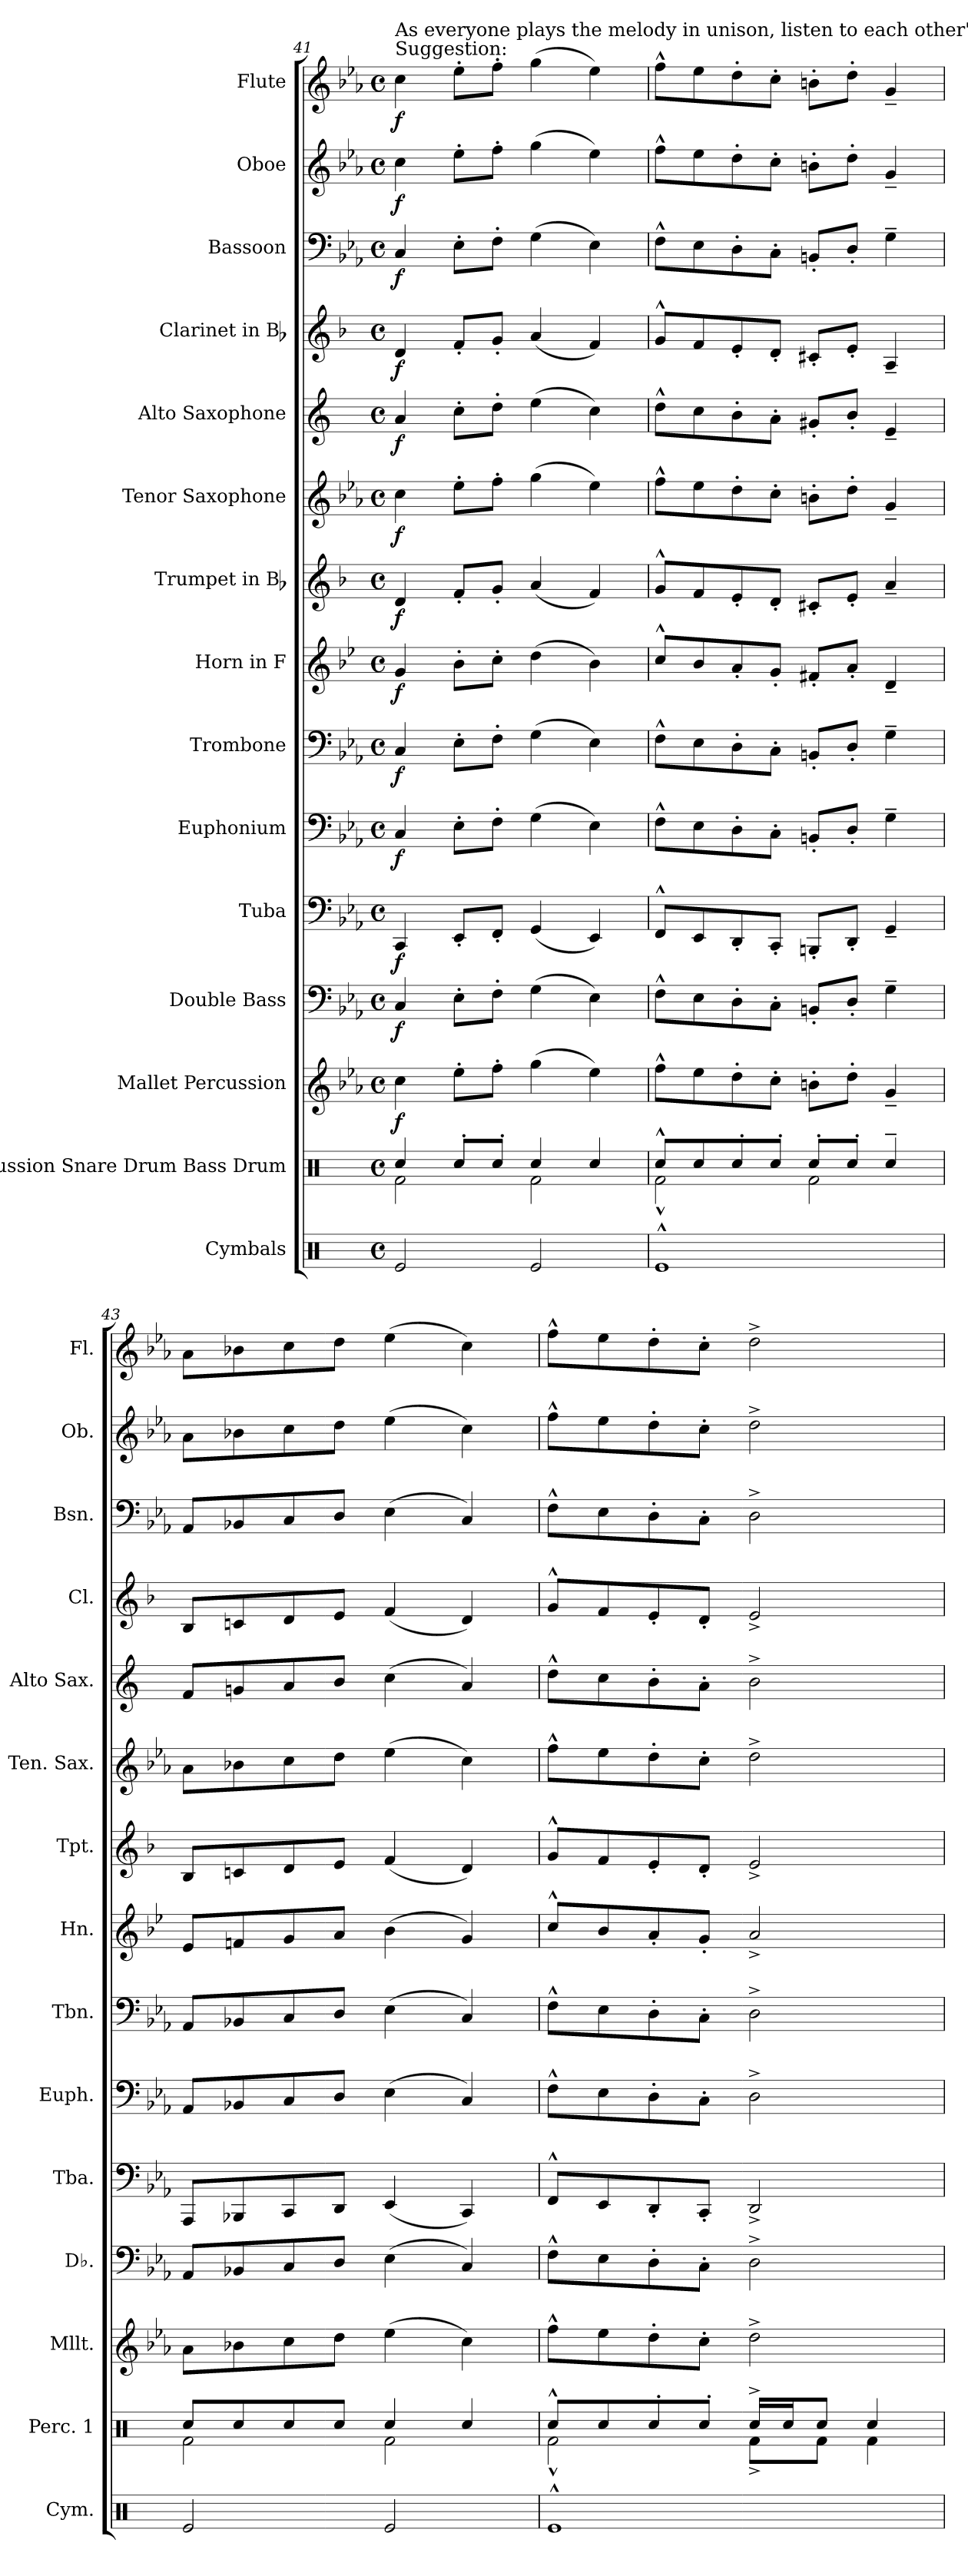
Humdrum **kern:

**kern	**kern	**kern	**dynam	**kern	**dynam	**kern	**dynam	**kern	**dynam	**kern	**dynam	**kern	**dynam	**kern	**dynam	**kern	**dynam	**kern	**dynam	**kern	**dynam	**kern	**dynam	**kern	**dynam	**kern	**dynam
*part15	*part14	*part13	*part13	*part12	*part12	*part11	*part11	*part10	*part10	*part9	*part9	*part8	*part8	*part7	*part7	*part6	*part6	*part5	*part5	*part4	*part4	*part3	*part3	*part2	*part2	*part1	*part1
*staff15	*staff14	*staff13	*staff13	*staff12	*staff12	*staff11	*staff11	*staff10	*staff10	*staff9	*staff9	*staff8	*staff8	*staff7	*staff7	*staff6	*staff6	*staff5	*staff5	*staff4	*staff4	*staff3	*staff3	*staff2	*staff2	*staff1	*staff1
*I"Cymbals	*I"Percussion Snare Drum Bass Drum	*I"Mallet Percussion	*	*I"Double Bass	*	*I"Tuba	*	*I"Euphonium	*	*I"Trombone	*	*I"Horn in F	*	*I"Trumpet in Bb	*	*I"Tenor Saxophone	*	*I"Alto Saxophone	*	*I"Clarinet in Bb	*	*I"Bassoon	*	*I"Oboe	*	*I"Flute	*
*I'Cym.	*I'Perc. 1	*I'Mllt.	*	*I'Db.	*	*I'Tba.	*	*I'Euph.	*	*I'Tbn.	*	*I'Hn.	*	*I'Tpt.	*	*I'Ten. Sax.	*	*I'Alto Sax.	*	*I'Cl.	*	*I'Bsn.	*	*I'Ob.	*	*I'Fl.	*
!!LO:PB:g=z
*clefX	*clefX	*clefG2	*	*clefF4	*	*clefF4	*	*clefF4	*	*clefF4	*	*clefG2	*	*clefG2	*	*clefG2	*	*clefG2	*	*clefG2	*	*clefF4	*	*clefG2	*	*clefG2	*
*	*	*ITrd-14c-24	*	*ITrd7c12	*	*	*	*	*	*	*	*ITrd4c7	*	*ITrd1c2	*	*ITrd8c14	*	*ITrd5c9	*	*ITrd1c2	*	*	*	*	*	*	*
*k[]	*k[]	*k[b-e-a-]	*	*k[b-e-a-]	*	*k[b-e-a-]	*	*k[b-e-a-]	*	*k[b-e-a-]	*	*k[b-e-a-]	*	*k[b-e-a-]	*	*k[b-e-a-]	*	*k[b-e-a-]	*	*k[b-e-a-]	*	*k[b-e-a-]	*	*k[b-e-a-]	*	*k[b-e-a-]	*
*C:	*C:	*c:	*	*c:	*	*c:	*	*c:	*	*c:	*	*c:	*	*c:	*	*c:	*	*c:	*	*c:	*	*c:	*	*c:	*	*c:	*
*M4/4	*M4/4	*M4/4	*	*M4/4	*	*M4/4	*	*M4/4	*	*M4/4	*	*M4/4	*	*M4/4	*	*M4/4	*	*M4/4	*	*M4/4	*	*M4/4	*	*M4/4	*	*M4/4	*
*met(c)	*met(c)	*met(c)	*	*met(c)	*	*met(c)	*	*met(c)	*	*met(c)	*	*met(c)	*	*met(c)	*	*met(c)	*	*met(c)	*	*met(c)	*	*met(c)	*	*met(c)	*	*met(c)	*
*MM80	*MM80	*MM80	*	*MM80	*	*MM80	*	*MM80	*	*MM80	*	*MM80	*	*MM80	*	*MM80	*	*MM80	*	*MM80	*	*MM80	*	*MM80	*	*MM80	*
=41	=41	=41	=41	=41	=41	=41	=41	=41	=41	=41	=41	=41	=41	=41	=41	=41	=41	=41	=41	=41	=41	=41	=41	=41	=41	=41	=41
*	*^	*	*	*	*	*	*	*	*	*	*	*	*	*	*	*	*	*	*	*	*	*	*	*	*	*	*
!	!	!	!	!	!	!	!	!	!	!	!	!	!	!	!	!	!	!	!	!	!	!	!	!	!	!	!LO:TX:a:t=Suggestion&colon;	!
!	!	!	!	!	!	!	!	!	!	!	!	!	!	!	!	!	!	!	!	!	!	!	!	!	!	!	!LO:TX:t=As everyone plays the melody in unison, listen to each other's phrasing, articulation and length of note.	!
2Rei/	4Rcci/	2Rfi\	4cccci\	f	4CCi/	f	4CCi/	f	4Ci/	f	4Ci/	f	4ci/	f	4ci/	f	4ci\	f	4ci/	f	4ci/	f	4Ci/	f	4cci\	f	4cci\	f
.	8Rcc'i/L	.	8eeee-'i\L	.	8EE-'i\L	.	8EE-'i/L	.	8E-'i\L	.	8E-'i\L	.	8e-'i\L	.	8e-'i/L	.	8e-'i\L	.	8e-'i\L	.	8e-'i/L	.	8E-'i\L	.	8ee-'i\L	.	8ee-'i\L	.
.	8Rcc'i/J	.	8ffff'i\J	.	8FF'i\J	.	8FF'i/J	.	8F'i\J	.	8F'i\J	.	8f'i\J	.	8f'i/J	.	8f'i\J	.	8f'i\J	.	8f'i/J	.	8F'i\J	.	8ff'i\J	.	8ff'i\J	.
2Rei/	4Rcci/	2Rfi\	(4ggggi\	.	(4GGi\	.	(4GGi/	.	(4Gi\	.	(4Gi\	.	(4gi\	.	(4gi/	.	(4gi\	.	(4gi\	.	(4gi/	.	(4Gi\	.	(4ggi\	.	(4ggi\	.
.	4Rcci/	.	4eeee-i\)	.	4EE-i\)	.	4EE-i/)	.	4E-i\)	.	4E-i\)	.	4e-i\)	.	4e-i/)	.	4e-i\)	.	4e-i\)	.	4e-i/)	.	4E-i\)	.	4ee-i\)	.	4ee-i\)	.
=42	=42	=42	=42	=42	=42	=42	=42	=42	=42	=42	=42	=42	=42	=42	=42	=42	=42	=42	=42	=42	=42	=42	=42	=42	=42	=42	=42	=42
1Re^^i	8Rcc^^i/L	2Rf^^i\	8ffff^^i\L	.	8FF^^i\L	.	8FF^^i/L	.	8F^^i\L	.	8F^^i\L	.	8f^^i/L	.	8f^^i/L	.	8f^^i\L	.	8f^^i\L	.	8f^^i/L	.	8F^^i\L	.	8ff^^i\L	.	8ff^^i\L	.
.	8Rcci/	.	8eeee-i\	.	8EE-i\	.	8EE-i/	.	8E-i\	.	8E-i\	.	8e-i/	.	8e-i/	.	8e-i\	.	8e-i\	.	8e-i/	.	8E-i\	.	8ee-i\	.	8ee-i\	.
.	8Rcc'i/	.	8dddd'i\	.	8DD'i\	.	8DD'i/	.	8D'i\	.	8D'i\	.	8d'i/	.	8d'i/	.	8d'i\	.	8d'i\	.	8d'i/	.	8D'i\	.	8dd'i\	.	8dd'i\	.
.	8Rcc'i/J	.	8cccc'i\J	.	8CC'i\J	.	8CC'i/J	.	8C'i\J	.	8C'i\J	.	8c'i/J	.	8c'i/J	.	8c'i\J	.	8c'i\J	.	8c'i/J	.	8C'i\J	.	8cc'i\J	.	8cc'i\J	.
.	8Rcc'i/L	2Rfi\	8bbbn'i\L	.	8BBBn'i/L	.	8BBBn'i/L	.	8BBn'i/L	.	8BBn'i/L	.	8Bn'i/L	.	8Bn'i/L	.	8Bn'i\L	.	8Bn'i/L	.	8Bn'i/L	.	8BBn'i/L	.	8bn'i\L	.	8bn'i\L	.
.	8Rcc'i/J	.	8dddd'i\J	.	8DD'i/J	.	8DD'i/J	.	8D'i/J	.	8D'i/J	.	8d'i/J	.	8d'i/J	.	8d'i\J	.	8d'i/J	.	8d'i/J	.	8D'i/J	.	8dd'i\J	.	8dd'i\J	.
.	4Rcc~i/	.	4ggg~i/	.	4GG~i\	.	4GG~i/	.	4G~i\	.	4G~i\	.	4G~i/	.	4g~i/	.	4G~i/	.	4G~i/	.	4G~i/	.	4G~i\	.	4g~i/	.	4g~i/	.
=43	=43	=43	=43	=43	=43	=43	=43	=43	=43	=43	=43	=43	=43	=43	=43	=43	=43	=43	=43	=43	=43	=43	=43	=43	=43	=43	=43	=43
2Rei/	8Rcci/L	2Rfi\	8aaa-i\L	.	8AAA-i/L	.	8AAA-i/L	.	8AA-i/L	.	8AA-i/L	.	8A-i/L	.	8A-i/L	.	8A-i\L	.	8A-i/L	.	8A-i/L	.	8AA-i/L	.	8a-i\L	.	8a-i\L	.
.	8Rcci/	.	8bbb-Xi\	.	8BBB-Xi/	.	8BBB-Xi/	.	8BB-Xi/	.	8BB-Xi/	.	8B-Xi/	.	8B-Xi/	.	8B-Xi\	.	8B-Xi/	.	8B-Xi/	.	8BB-Xi/	.	8b-Xi\	.	8b-Xi\	.
.	8Rcci/	.	8cccci\	.	8CCi/	.	8CCi/	.	8Ci/	.	8Ci/	.	8ci/	.	8ci/	.	8ci\	.	8ci/	.	8ci/	.	8Ci/	.	8cci\	.	8cci\	.
.	8Rcci/J	.	8ddddi\J	.	8DDi/J	.	8DDi/J	.	8Di/J	.	8Di/J	.	8di/J	.	8di/J	.	8di\J	.	8di/J	.	8di/J	.	8Di/J	.	8ddi\J	.	8ddi\J	.
2Rei/	4Rcci/	2Rfi\	(4eeee-i\	.	(4EE-i\	.	(4EE-i/	.	(4E-i\	.	(4E-i\	.	(4e-i\	.	(4e-i/	.	(4e-i\	.	(4e-i\	.	(4e-i/	.	(4E-i\	.	(4ee-i\	.	(4ee-i\	.
.	4Rcci/	.	4cccci\)	.	4CCi/)	.	4CCi/)	.	4Ci/)	.	4Ci/)	.	4ci/)	.	4ci/)	.	4ci\)	.	4ci/)	.	4ci/)	.	4Ci/)	.	4cci\)	.	4cci\)	.
=44	=44	=44	=44	=44	=44	=44	=44	=44	=44	=44	=44	=44	=44	=44	=44	=44	=44	=44	=44	=44	=44	=44	=44	=44	=44	=44	=44	=44
1Re^^i	8Rcc^^i/L	2Rf^^i\	8ffff^^i\L	.	8FF^^i\L	.	8FF^^i/L	.	8F^^i\L	.	8F^^i\L	.	8f^^i/L	.	8f^^i/L	.	8f^^i\L	.	8f^^i\L	.	8f^^i/L	.	8F^^i\L	.	8ff^^i\L	.	8ff^^i\L	.
.	8Rcci/	.	8eeee-i\	.	8EE-i\	.	8EE-i/	.	8E-i\	.	8E-i\	.	8e-i/	.	8e-i/	.	8e-i\	.	8e-i\	.	8e-i/	.	8E-i\	.	8ee-i\	.	8ee-i\	.
.	8Rcc'i/	.	8dddd'i\	.	8DD'i\	.	8DD'i/	.	8D'i\	.	8D'i\	.	8d'i/	.	8d'i/	.	8d'i\	.	8d'i\	.	8d'i/	.	8D'i\	.	8dd'i\	.	8dd'i\	.
.	8Rcc'i/J	.	8cccc'i\J	.	8CC'i\J	.	8CC'i/J	.	8C'i\J	.	8C'i\J	.	8c'i/J	.	8c'i/J	.	8c'i\J	.	8c'i\J	.	8c'i/J	.	8C'i\J	.	8cc'i\J	.	8cc'i\J	.
.	16Rcc^i/LL	8Rf^i\L	2dddd^i\	.	2DD^i\	.	2DD^i/	.	2D^i\	.	2D^i\	.	2d^i/	.	2d^i/	.	2d^i\	.	2d^i\	.	2d^i/	.	2D^i\	.	2dd^i\	.	2dd^i\	.
.	16Rcci/J	.	.	.	.	.	.	.	.	.	.	.	.	.	.	.	.	.	.	.	.	.	.	.	.	.	.	.
.	8Rcci/J	8Rfi\J	.	.	.	.	.	.	.	.	.	.	.	.	.	.	.	.	.	.	.	.	.	.	.	.	.	.
.	4Rcci/	4Rfi\	.	.	.	.	.	.	.	.	.	.	.	.	.	.	.	.	.	.	.	.	.	.	.	.	.	.
*	*v	*v	*	*	*	*	*	*	*	*	*	*	*	*	*	*	*	*	*	*	*	*	*	*	*	*	*	*
=	=	=	=	=	=	=	=	=	=	=	=	=	=	=	=	=	=	=	=	=	=	=	=	=	=	=	=
*-	*-	*-	*-	*-	*-	*-	*-	*-	*-	*-	*-	*-	*-	*-	*-	*-	*-	*-	*-	*-	*-	*-	*-	*-	*-	*-	*-
